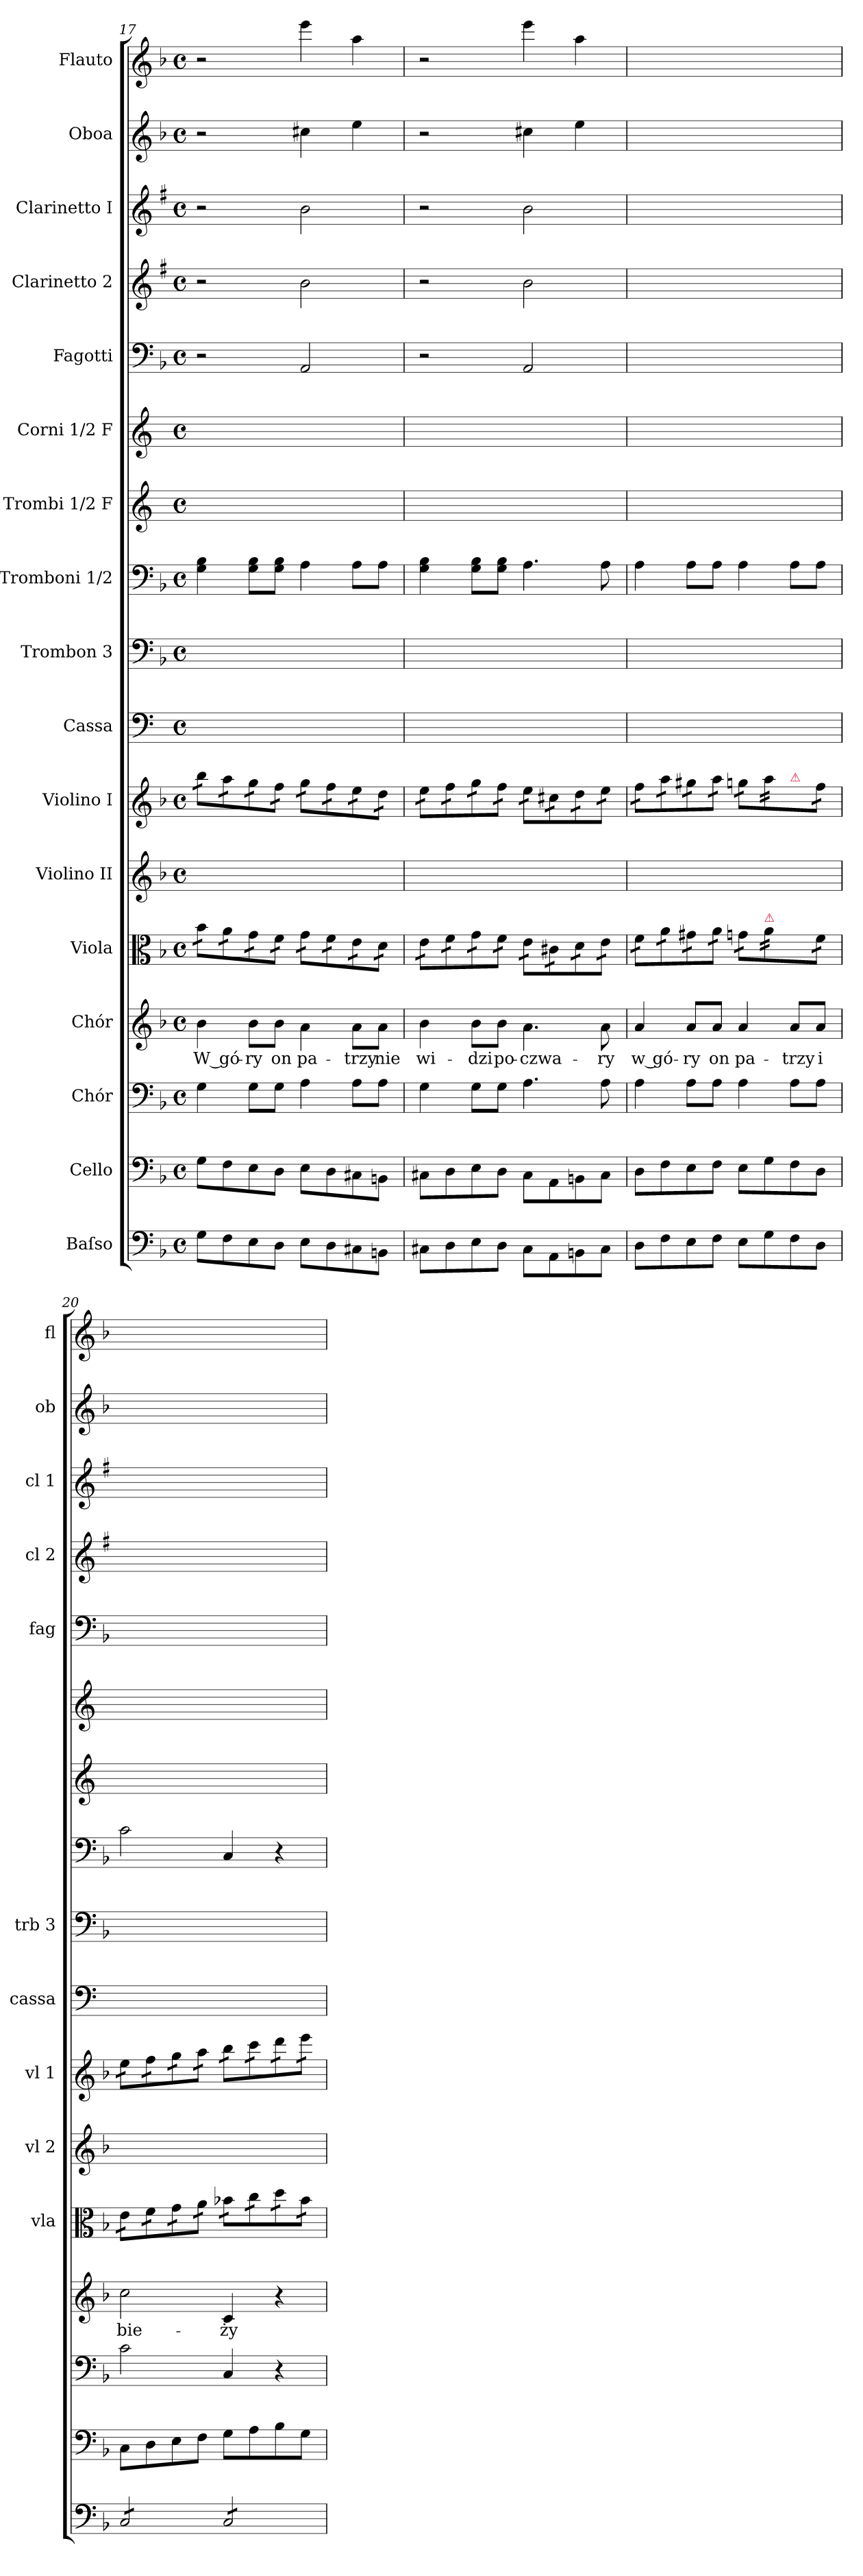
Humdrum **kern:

**kern	**kern	**kern	**kern	**text	**kern	**kern	**kern	**kern	**kern	**kern	**kern	**kern	**kern	**kern	**kern	**kern	**kern
*part17	*part16	*part15	*part14	*part14	*part13	*part12	*part11	*part10	*part9	*part8	*part7	*part6	*part5	*part4	*part3	*part2	*part1
*staff17	*staff16	*staff15	*staff14	*staff14	*staff13	*staff12	*staff11	*staff10	*staff9	*staff8	*staff7	*staff6	*staff5	*staff4	*staff3	*staff2	*staff1
*I"Baſso	*I"Cello	*I"Chór	*I"Chór	*	*I"Viola	*I"Violino II	*I"Violino I	*I"Cassa	*I"Trombon 3	*I"Tromboni 1/2	*I"Trombi 1/2 F	*I"Corni 1/2 F	*I"Fagotti	*I"Clarinetto 2	*I"Clarinetto I	*I"Oboa	*I"Flauto
*	*	*	*	*	*I'vla	*I'vl 2	*I'vl 1	*I'cassa	*I'trb 3	*	*	*	*I'fag	*I'cl 2	*I'cl 1	*I'ob	*I'fl
*clefF4	*clefF4	*clefF4	*clefG2	*	*clefC3	*clefG2	*clefG2	*clefF4	*clefF4	*clefF4	*clefG2	*clefG2	*clefF4	*clefG2	*clefG2	*clefG2	*clefG2
*	*	*	*	*	*	*	*	*	*	*	*ITrd-3c-5	*ITrd4c7	*	*ITrd1c2	*ITrd1c2	*	*
*k[b-]	*k[b-]	*k[b-]	*k[b-]	*	*k[b-]	*k[b-]	*k[b-]	*	*k[b-]	*k[b-]	*k[b-]	*k[b-]	*k[b-]	*k[b-]	*k[b-]	*k[b-]	*k[b-]
*d:	*d:	*d:	*d:	*	*d:	*d:	*d:	*	*d:	*d:	*d:	*d:	*d:	*d:	*d:	*d:	*d:
*M4/4	*M4/4	*M4/4	*M4/4	*	*M4/4	*M4/4	*M4/4	*M4/4	*M4/4	*M4/4	*M4/4	*M4/4	*M4/4	*M4/4	*M4/4	*M4/4	*M4/4
*met(c)	*met(c)	*met(c)	*met(c)	*	*met(c)	*met(c)	*met(c)	*met(c)	*met(c)	*met(c)	*met(c)	*met(c)	*met(c)	*met(c)	*met(c)	*met(c)	*met(c)
=17	=17	=17	=17	=17	=17	=17	=17	=17	=17	=17	=17	=17	=17	=17	=17	=17	=17
*	*	*	*	*	*tremolo	*	*	*	*	*	*	*	*	*	*	*	*
*	*	*	*	*	*	*tremolo	*	*	*	*	*	*	*	*	*	*	*
*	*	*	*	*	*	*	*tremolo	*	*	*	*	*	*	*	*	*	*
8G\L	8G\L	4G\	4b-\	W gó-	16b-\LL	16bb-\yyLL	16bb-\LL	1ryy	1ryy	4G\ 4B-\	1ryy	1ryy	2r	2r	2r	2r	2r
.	.	.	.	.	16b-\	16bb-\yy	16bb-\	.	.	.	.	.	.	.	.	.	.
8F\	8F\	.	.	.	16a\	16aa\yy	16aa\	.	.	.	.	.	.	.	.	.	.
.	.	.	.	.	16a\	16aa\yy	16aa\	.	.	.	.	.	.	.	.	.	.
8E\	8E\	8G\L	8b-\L	-ry	16g\	16gg\yy	16gg\	.	.	8G\ 8B-\L	.	.	.	.	.	.	.
.	.	.	.	.	16g\	16gg\yy	16gg\	.	.	.	.	.	.	.	.	.	.
8D\J	8D\J	8G\J	8b-\J	on	16f\	16ff\yy	16ff\	.	.	8G\ 8B-\J	.	.	.	.	.	.	.
.	.	.	.	.	16f\JJ	16ff\yyJJ	16ff\JJ	.	.	.	.	.	.	.	.	.	.
8E\L	8E\L	4A\	4a\	pa-	16g\LL	16gg\yyLL	16gg\LL	.	.	4A\	.	.	2AA/	2a\	2a\	4cc#X\	4eee\
.	.	.	.	.	16g\	16gg\yy	16gg\	.	.	.	.	.	.	.	.	.	.
8D\	8D\	.	.	.	16f\	16ff\yy	16ff\	.	.	.	.	.	.	.	.	.	.
.	.	.	.	.	16f\	16ff\yy	16ff\	.	.	.	.	.	.	.	.	.	.
8C#X\	8C#X\	8A\L	8a\L	-trzy	16e\	16ee\yy	16ee\	.	.	8A\L	.	.	.	.	.	4ee\	4aa\
.	.	.	.	.	16e\	16ee\yy	16ee\	.	.	.	.	.	.	.	.	.	.
8BBn\J	8BBn\J	8A\J	8a\J	nie	16d\	16dd\yy	16dd\	.	.	8A\J	.	.	.	.	.	.	.
.	.	.	.	.	16d\JJ	16dd\yyJJ	16dd\JJ	.	.	.	.	.	.	.	.	.	.
=18	=18	=18	=18	=18	=18	=18	=18	=18	=18	=18	=18	=18	=18	=18	=18	=18	=18
8C#X\L	8C#X\L	4G\	4b-\	wi-	16e\LL	16ee\yyLL	16ee\LL	1ryy	1ryy	4G\ 4B-\	1ryy	1ryy	2r	2r	2r	2r	2r
.	.	.	.	.	16e\	16ee\yy	16ee\	.	.	.	.	.	.	.	.	.	.
8D\	8D\	.	.	.	16f\	16ff\yy	16ff\	.	.	.	.	.	.	.	.	.	.
.	.	.	.	.	16f\	16ff\yy	16ff\	.	.	.	.	.	.	.	.	.	.
8E\	8E\	8G\L	8b-\L	-dzi	16g\	16gg\yy	16gg\	.	.	8G\ 8B-\L	.	.	.	.	.	.	.
.	.	.	.	.	16g\	16gg\yy	16gg\	.	.	.	.	.	.	.	.	.	.
8D\J	8D\J	8G\J	8b-\J	po-	16f\	16ff\yy	16ff\	.	.	8G\ 8B-\J	.	.	.	.	.	.	.
.	.	.	.	.	16f\JJ	16ff\yyJJ	16ff\JJ	.	.	.	.	.	.	.	.	.	.
8C#\L	8C#\L	4.A\	4.a\	-czwa-	16e\LL	16ee\yyLL	16ee\LL	.	.	4.A\	.	.	2AA/	2a\	2a\	4cc#X\	4eee\
.	.	.	.	.	16e\	16ee\yy	16ee\	.	.	.	.	.	.	.	.	.	.
8AA\	8AA\	.	.	.	16c#X\	16cc#X\yy	16cc#X\	.	.	.	.	.	.	.	.	.	.
.	.	.	.	.	16c#X\	16cc#X\yy	16cc#X\	.	.	.	.	.	.	.	.	.	.
8BBn\	8BBn\	.	.	.	16d\	16dd\yy	16dd\	.	.	.	.	.	.	.	.	4ee\	4aa\
.	.	.	.	.	16d\	16dd\yy	16dd\	.	.	.	.	.	.	.	.	.	.
8C#\J	8C#\J	8A\	8a\	-ry	16e\	16ee\yy	16ee\	.	.	8A\	.	.	.	.	.	.	.
.	.	.	.	.	16e\JJ	16ee\yyJJ	16ee\JJ	.	.	.	.	.	.	.	.	.	.
=19	=19	=19	=19	=19	=19	=19	=19	=19	=19	=19	=19	=19	=19	=19	=19	=19	=19
*	*	*	*	*	*	*	*^	*	*	*	*	*	*	*	*	*	*
8D\L	8D\L	4A\	4a/	w gó-	16f\LL	16ff\yyLL	16ff\LL	2.ryy	1ryy	1ryy	4A\	1ryy	1ryy	1ryy	1ryy	1ryy	1ryy	1ryy
.	.	.	.	.	16f\	16ff\yy	16ff\	.	.	.	.	.	.	.	.	.	.	.
8F\	8F\	.	.	.	16a\	16aa\yy	16aa\	.	.	.	.	.	.	.	.	.	.	.
.	.	.	.	.	16a\	16aa\yy	16aa\	.	.	.	.	.	.	.	.	.	.	.
8E\	8E\	8A\L	8a/L	-ry	16g#X\	16gg#X\yy	16gg#X\	.	.	.	8A\L	.	.	.	.	.	.	.
.	.	.	.	.	16g#X\	16gg#X\yy	16gg#X\	.	.	.	.	.	.	.	.	.	.	.
8F\J	8F\J	8A\J	8a/J	on	16a\	16aa\yy	16aa\	.	.	.	8A\J	.	.	.	.	.	.	.
.	.	.	.	.	16a\JJ	16aa\yyJJ	16aa\JJ	.	.	.	.	.	.	.	.	.	.	.
8E\L	8E\L	4A\	4a/	pa-	16gn\LL	16ggn\yyLL	16ggn\LL	.	.	.	4A\	.	.	.	.	.	.	.
.	.	.	.	.	16gn\	16ggn\yy	16ggn\	.	.	.	.	.	.	.	.	.	.	.
!	!	!	!	!	!LO:TX:a:color=crimson:t=⚠	!	!	!	!	!	!	!	!	!	!	!	!	!
8G\	8G\	.	.	.	16a\LL	16aa\yyLL	16aa\LL	.	.	.	.	.	.	.	.	.	.	.
.	.	.	.	.	16a\	16aa\yy	16aa\	.	.	.	.	.	.	.	.	.	.	.
!	!	!	!	!	!	!	!	!LO:TX:a:color=crimson:t=⚠	!	!	!	!	!	!	!	!	!	!
8F\	8F\	8A\L	8a/L	-trzy	16a\	16aa\yy	16aa\	4ryy	.	.	8A\L	.	.	.	.	.	.	.
.	.	.	.	.	16a\JJ	16aa\yyJJ	16aa\JJ	.	.	.	.	.	.	.	.	.	.	.
8D\J	8D\J	8A\J	8a/J	i	16f\	16ff\yy	16ff\	.	.	.	8A\J	.	.	.	.	.	.	.
.	.	.	.	.	16f\JJ	16ff\yyJJ	16ff\JJ	.	.	.	.	.	.	.	.	.	.	.
*	*	*	*	*	*	*	*v	*v	*	*	*	*	*	*	*	*	*	*
=20	=20	=20	=20	=20	=20	=20	=20	=20	=20	=20	=20	=20	=20	=20	=20	=20	=20
*tremolo	*	*	*	*	*	*	*	*	*	*	*	*	*	*	*	*	*
8C/L	8C\L	2c\	2cc\	bie-	16e\LL	16ee\yyLL	16ee\LL	1ryy	1ryy	2c\	1ryy	1ryy	1ryy	1ryy	1ryy	1ryy	1ryy
.	.	.	.	.	16e\	16ee\yy	16ee\	.	.	.	.	.	.	.	.	.	.
8C/	8D\	.	.	.	16f\	16ff\yy	16ff\	.	.	.	.	.	.	.	.	.	.
.	.	.	.	.	16f\	16ff\yy	16ff\	.	.	.	.	.	.	.	.	.	.
8C/	8E\	.	.	.	16g\	16gg\yy	16gg\	.	.	.	.	.	.	.	.	.	.
.	.	.	.	.	16g\	16gg\yy	16gg\	.	.	.	.	.	.	.	.	.	.
8C/J	8F\J	.	.	.	16a\	16aa\yy	16aa\	.	.	.	.	.	.	.	.	.	.
.	.	.	.	.	16a\JJ	16aa\yyJJ	16aa\JJ	.	.	.	.	.	.	.	.	.	.
8C/L	8G\L	4C/	4c/	-ży	16b-X\LL	16bb-\yyLL	16bb-\LL	.	.	4C/	.	.	.	.	.	.	.
.	.	.	.	.	16b-X\	16bb-\yy	16bb-\	.	.	.	.	.	.	.	.	.	.
8C/	8A\	.	.	.	16cc\	16ccc\yy	16ccc\	.	.	.	.	.	.	.	.	.	.
.	.	.	.	.	16cc\	16ccc\yy	16ccc\	.	.	.	.	.	.	.	.	.	.
8C/	8B-\	4r	4r	.	16dd\	16ddd\yy	16ddd\	.	.	4r	.	.	.	.	.	.	.
.	.	.	.	.	16dd\	16ddd\yy	16ddd\	.	.	.	.	.	.	.	.	.	.
8C/J	8G\J	.	.	.	16b-\	16eee\yy	16eee\	.	.	.	.	.	.	.	.	.	.
*Xtremolo	*	*	*	*	*	*	*	*	*	*	*	*	*	*	*	*	*
.	.	.	.	.	16b-\JJ	16eee\yyJJ	16eee\JJ	.	.	.	.	.	.	.	.	.	.
*	*	*	*	*	*	*	*Xtremolo	*	*	*	*	*	*	*	*	*	*
*	*	*	*	*	*	*Xtremolo	*	*	*	*	*	*	*	*	*	*	*
*	*	*	*	*	*Xtremolo	*	*	*	*	*	*	*	*	*	*	*	*
=	=	=	=	=	=	=	=	=	=	=	=	=	=	=	=	=	=
*-	*-	*-	*-	*-	*-	*-	*-	*-	*-	*-	*-	*-	*-	*-	*-	*-	*-
